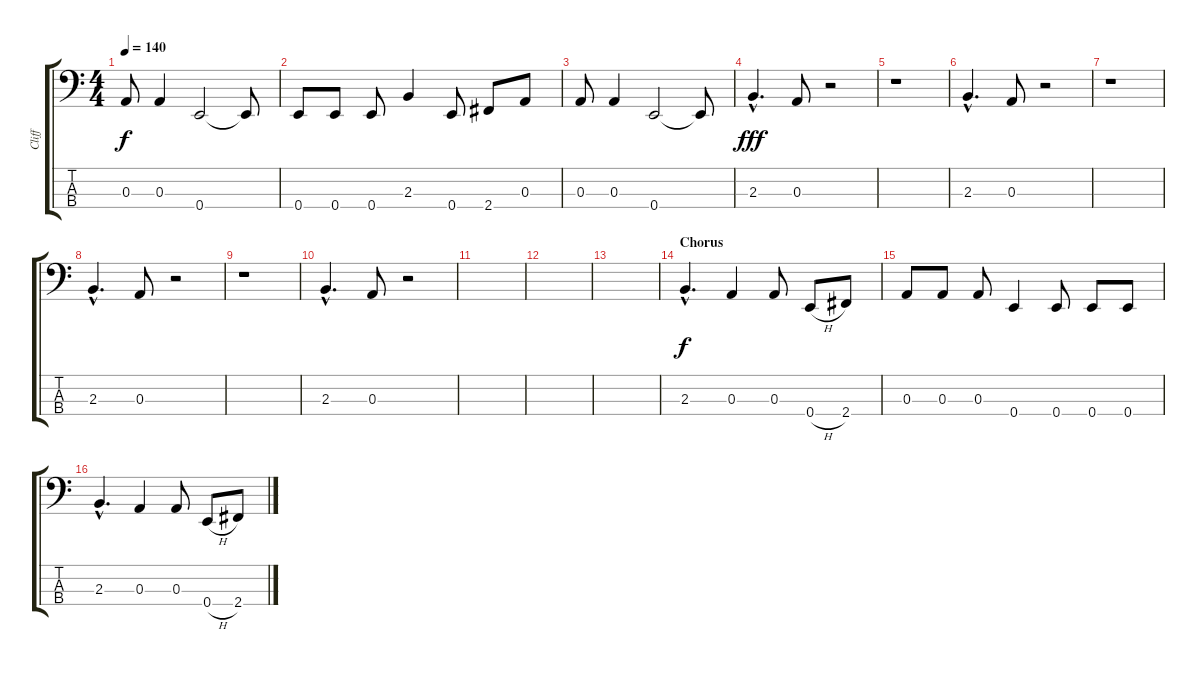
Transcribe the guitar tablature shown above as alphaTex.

\track ("Cliff" "Cliff") {instrument electricbassfinger}
\staff {score tabs}
\tuning (G2 D2 A1 E1) {hide}
\ts (4 4)
\tempo 140
\clef f4
\ks c
0.3.8{dy f} 0.3.4 0.4.2 0.4{t}.8 |
0.4.8 0.4.8 0.4.8 2.3.4 0.4.8 2.4.8 0.3.8 |
0.3.8 0.3.4 0.4.2 0.4{t}.8 |
2.3{hac}.4{d dy fff} 0.3.8 r.2 |
r.1 |
2.3{hac}.4{d} 0.3.8 r.2 |
r.1 |
2.3{hac}.4{d} 0.3.8 r.2 |
r.1 |
2.3{hac}.4{d} 0.3.8 r.2 |
|
|
|
\section ("" "Chorus")
2.3{hac}.4{d dy f} 0.3.4 0.3.8 0.4{h}.8 2.4.8 |
0.3.8 0.3.8 0.3.8 0.4.4 0.4.8 0.4.8 0.4.8 |
2.3{hac}.4{d} 0.3.4 0.3.8 0.4{h}.8 2.4.8
